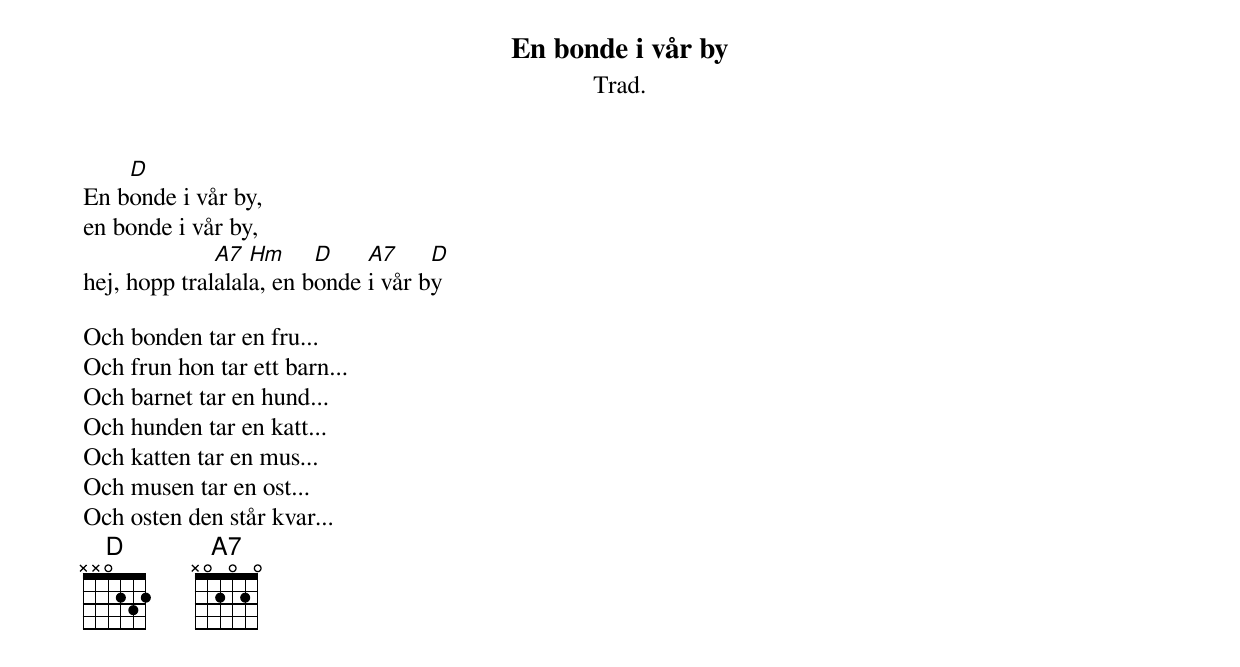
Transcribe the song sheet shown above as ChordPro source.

{t:En bonde i vår by}
{st:Trad.}
En b[D]onde i vår by,
en bonde i vår by,
hej, hopp tral[A7]alal[Hm]a, en b[D]onde [A7]i vår b[D]y

Och bonden tar en fru...
Och frun hon tar ett barn...
Och barnet tar en hund...
Och hunden tar en katt...
Och katten tar en mus...
Och musen tar en ost...
Och osten den står kvar...
